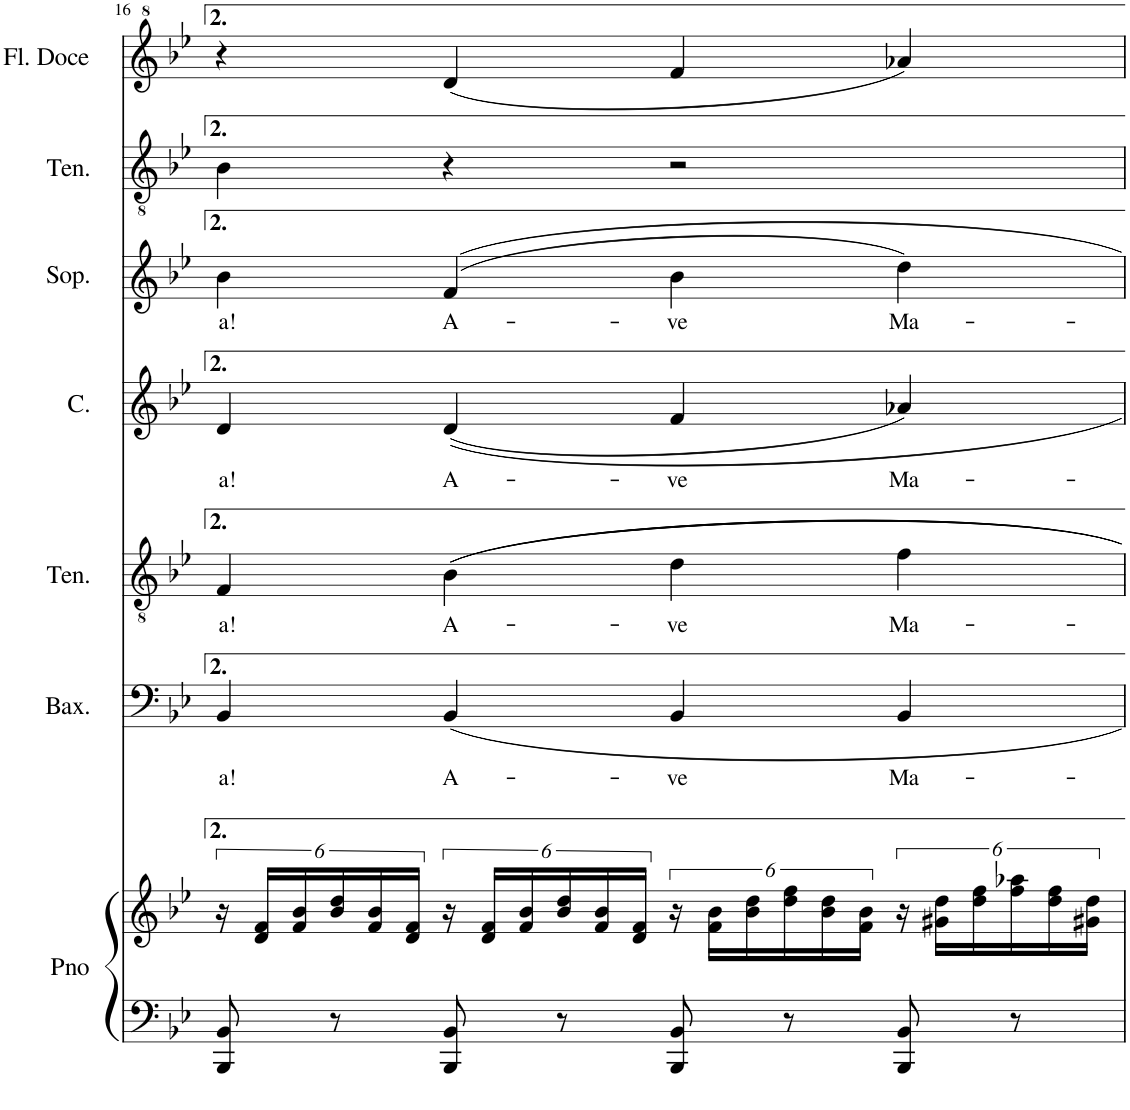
**kern	**kern	**kern	**text	**kern	**text	**kern	**text	**kern	**text	**kern	**kern
*part7	*part7	*part6	*part6	*part5	*part5	*part4	*part4	*part3	*part3	*part2	*part1
*staff8	*staff7	*staff6	*staff6	*staff5	*staff5	*staff4	*staff4	*staff3	*staff3	*staff2	*staff1
*I"Piano	*	*I"Baixo	*	*I"Tenor	*	*I"Contralto	*	*I"Soprano	*	*I"Tenor	*I"Flauta Doce
*I'Pno	*	*I'Bax.	*	*I'Ten.	*	*I'C.	*	*I'Sop.	*	*I'Ten.	*I'Fl. Doce
!!LO:PB:g=z
*clefF4	*clefG2	*clefF4	*	*clefGv2	*	*clefG2	*	*clefG2	*	*clefGv2	*clefG^2
*k[b-e-]	*k[b-e-]	*k[b-e-]	*	*k[b-e-]	*	*k[b-e-]	*	*k[b-e-]	*	*k[b-e-]	*k[b-e-]
*M4/4	*M4/4	*M4/4	*	*M4/4	*	*M4/4	*	*M4/4	*	*M4/4	*M4/4
*met(c)	*met(c)	*met(c)	*	*met(c)	*	*met(c)	*	*met(c)	*	*met(c)	*met(c)
=16	=16	=16	=16	=16	=16	=16	=16	=16	=16	=16	=16
!	!	!	!LO:LY:b	!	!LO:LY:b	!	!LO:LY:b	!	!LO:LY:b	!	!
8BBB-/ 8BB-/	24r	4BB-/	a!	4F/	a!	4d/	a!	4b-\	a!	4B-\	4r
.	24d/ 24f/LL	.	.	.	.	.	.	.	.	.	.
.	24f/ 24b-/	.	.	.	.	.	.	.	.	.	.
8r	24b-/ 24dd/	.	.	.	.	.	.	.	.	.	.
.	24f/ 24b-/	.	.	.	.	.	.	.	.	.	.
.	24d/ 24f/JJ	.	.	.	.	.	.	.	.	.	.
!	!	!	!LO:LY:b	!	!LO:LY:b	!	!LO:LY:b	!	!LO:LY:b	!	!
8BBB-/ 8BB-/	24r	4BB-/	A-	4B-\	A-	(4d/	A-	(4f/	A-	4r	(4dd/
.	24d/ 24f/LL	.	.	.	.	.	.	.	.	.	.
.	24f/ 24b-/	.	.	.	.	.	.	.	.	.	.
8r	24b-/ 24dd/	.	.	.	.	.	.	.	.	.	.
.	24f/ 24b-/	.	.	.	.	.	.	.	.	.	.
.	24d/ 24f/JJ	.	.	.	.	.	.	.	.	.	.
!	!	!	!LO:LY:b	!	!LO:LY:b	!	!LO:LY:b	!	!LO:LY:b	!	!
8BBB-/ 8BB-/	24r	4BB-/	-ve	4d\	-ve	4f/	-ve	4b-\	-ve	2r	4ff/
.	24f\ 24b-\LL	.	.	.	.	.	.	.	.	.	.
.	24b-\ 24dd\	.	.	.	.	.	.	.	.	.	.
8r	24dd\ 24ff\	.	.	.	.	.	.	.	.	.	.
.	24b-\ 24dd\	.	.	.	.	.	.	.	.	.	.
.	24f\ 24b-\JJ	.	.	.	.	.	.	.	.	.	.
!	!	!	!LO:LY:b	!	!LO:LY:b	!	!LO:LY:b	!	!LO:LY:b	!	!
8BBB-/ 8BB-/	24r	4BB-/	Ma-	4f\	Ma-	4a-X/)	Ma-	4dd\)	Ma-	.	4aa-X/)
.	24g#X\ 24dd\LL	.	.	.	.	.	.	.	.	.	.
.	24dd\ 24ff\	.	.	.	.	.	.	.	.	.	.
8r	24ff\ 24aa-X\	.	.	.	.	.	.	.	.	.	.
.	24dd\ 24ff\	.	.	.	.	.	.	.	.	.	.
.	24g#X\ 24dd\JJ	.	.	.	.	.	.	.	.	.	.
=	=	=	=	=	=	=	=	=	=	=	=
*-	*-	*-	*-	*-	*-	*-	*-	*-	*-	*-	*-
